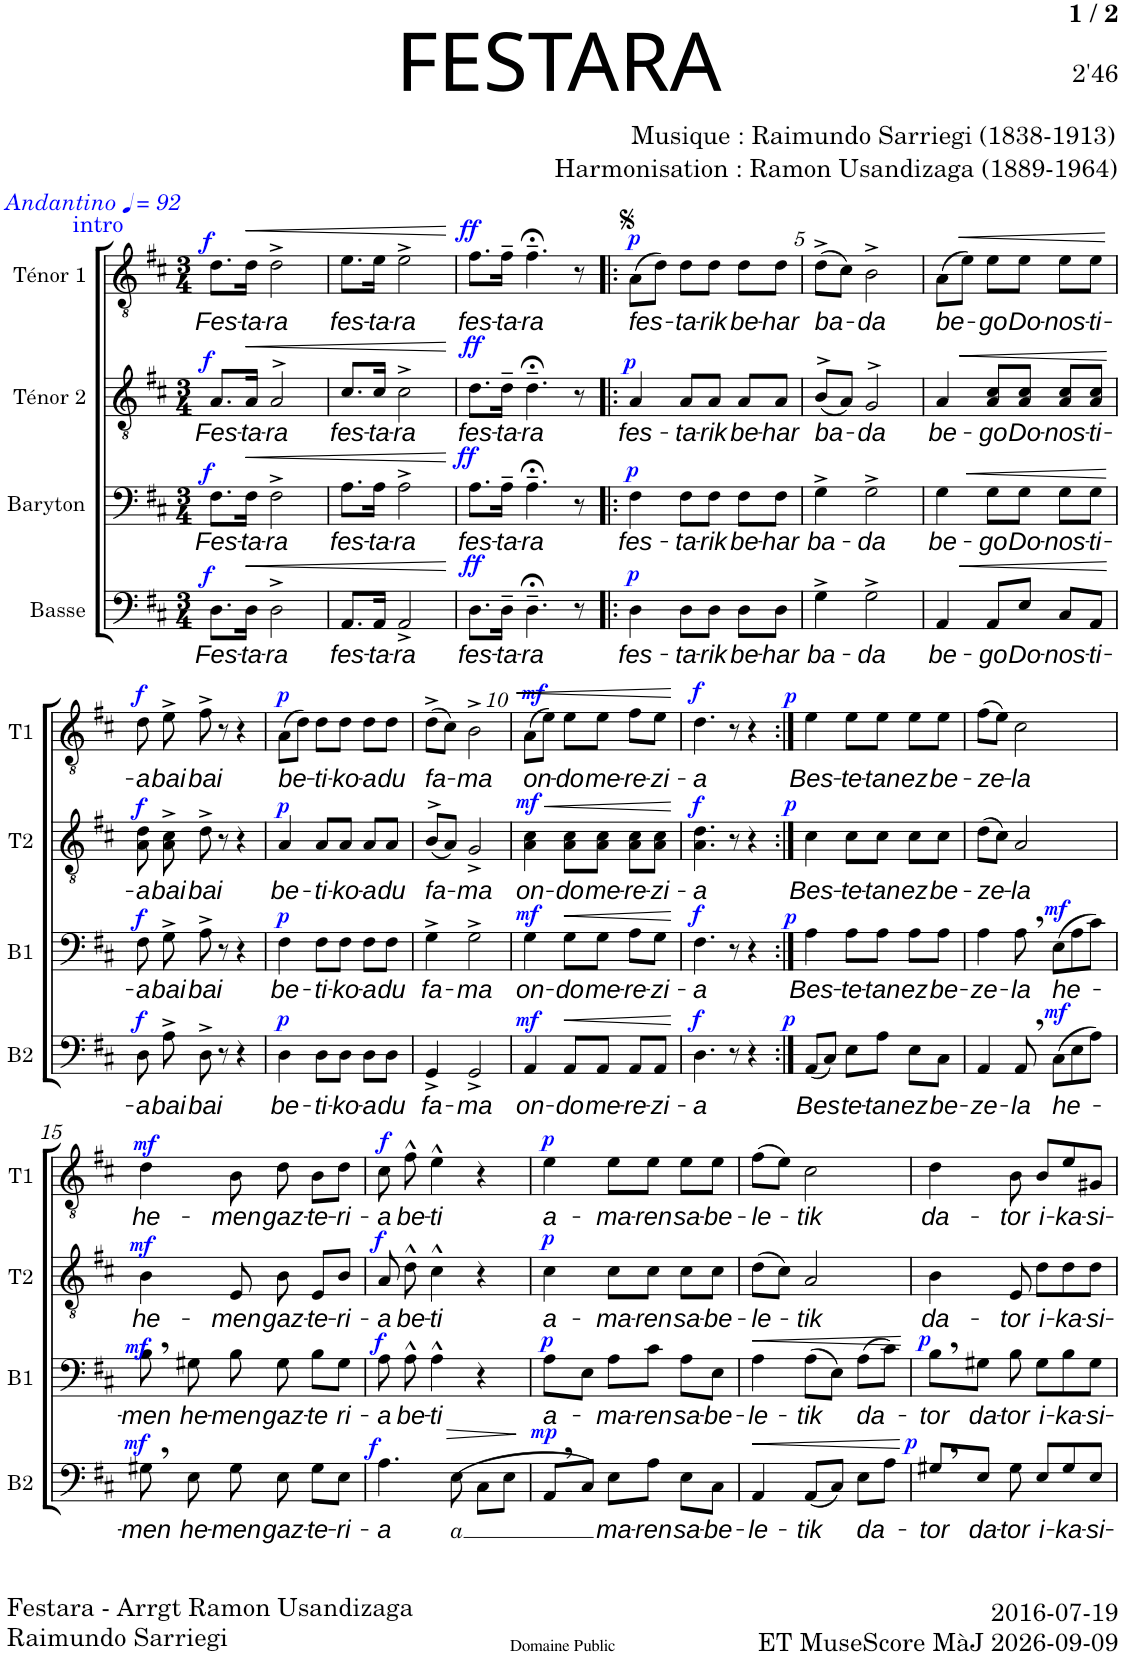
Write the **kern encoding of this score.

**kern	**text	**dynam	**kern	**text	**dynam	**kern	**text	**dynam	**kern	**text	**dynam
*part4	*part4	*part4	*part3	*part3	*part3	*part2	*part2	*part2	*part1	*part1	*part1
*staff4	*staff4	*staff4	*staff3	*staff3	*staff3	*staff2	*staff2	*staff2	*staff1	*staff1	*staff1
*I"Basse	*	*	*I"Baryton	*	*	*I"Ténor 2	*	*	*I"Ténor 1	*	*
*I'B2	*	*	*I'B1	*	*	*I'T2	*	*	*I'T1	*	*
*clefF4	*	*	*clefF4	*	*	*clefGv2	*	*	*clefGv2	*	*
*k[f#c#]	*	*	*k[f#c#]	*	*	*k[f#c#]	*	*	*k[f#c#]	*	*
*M3/4	*	*	*M3/4	*	*	*M3/4	*	*	*M3/4	*	*
*MM92	*	*	*MM92	*	*	*MM92	*	*	*MM92	*	*
=1	=1	=1	=1	=1	=1	=1	=1	=1	=1	=1	=1
!	!	!	!	!	!	!	!	!	!LO:TX:a:i:t=Andantino	!	!
!	!	!	!	!	!	!	!	!	!LO:TX:a:color=#0000FF:t=intro	!	!
!	!LO:LY:b	!LO:DY:a	!	!LO:LY:b	!LO:DY:a	!	!LO:LY:b	!LO:DY:a	!	!LO:LY:b	!LO:DY:a
8.D\L	Fes-	f	8.F#\L	Fes-	f	8.A/L	Fes-	f	8.d\L	Fes-	f
!	!LO:LY:b	!LO:HP:b	!	!LO:LY:b	!LO:HP:b	!	!LO:LY:b	!LO:HP:b	!	!LO:LY:b	!LO:HP:b
16D\Jk	-ta-	<	16F#\Jk	-ta-	<	16A/Jk	-ta-	<	16d\Jk	-ta-	<
!	!LO:LY:b	!	!	!LO:LY:b	!	!	!LO:LY:b	!	!	!LO:LY:b	!
2D^\	-ra	.	2F#^\	-ra	.	2A^>/	-ra	.	2d^\	-ra	.
=2	=2	=2	=2	=2	=2	=2	=2	=2	=2	=2	=2
!	!LO:LY:b	!	!	!LO:LY:b	!	!	!LO:LY:b	!	!	!LO:LY:b	!
8.AA/L	fes-	.	8.A\L	fes-	.	8.c#/L	fes-	.	8.e\L	fes-	.
!	!LO:LY:b	!	!	!LO:LY:b	!	!	!LO:LY:b	!	!	!LO:LY:b	!
16AA/Jk	-ta-	.	16A\Jk	-ta-	.	16c#/Jk	-ta-	.	16e\Jk	-ta-	.
!	!LO:LY:b	!	!	!LO:LY:b	!	!	!LO:LY:b	!	!	!LO:LY:b	!
2AA^/	-ra	.	2A^\	-ra	.	2c#^\	-ra	.	2e^\	-ra	.
.	.	[	.	.	[	.	.	[	.	.	[
=3	=3	=3	=3	=3	=3	=3	=3	=3	=3	=3	=3
!	!LO:LY:b	!LO:DY:a	!	!LO:LY:b	!LO:DY:a	!	!LO:LY:b	!LO:DY:a	!	!LO:LY:b	!LO:DY:a
8.D\L	fes-	ff	8.A\L	fes-	ff	8.d\L	fes-	ff	8.f#\L	fes-	ff
!	!LO:LY:b	!	!	!LO:LY:b	!	!	!LO:LY:b	!	!	!LO:LY:b	!
16D~\Jk	-ta-	.	16A~\Jk	-ta-	.	16d~\Jk	-ta-	.	16f#~\Jk	-ta-	.
!	!LO:LY:b	!	!	!LO:LY:b	!	!	!LO:LY:b	!	!	!LO:LY:b	!
4.D;<~\	-ra	.	4.A;<~\	-ra	.	4.d;<~\	-ra	.	4.f#;<~\	-ra	.
8r	.	.	8r	.	.	8r	.	.	8r	.	.
=4!|:	=4!|:	=4!|:	=4!|:	=4!|:	=4!|:	=4!|:	=4!|:	=4!|:	=4!|:	=4!|:	=4!|:
!	!LO:LY:b	!LO:DY:a	!	!LO:LY:b	!LO:DY:a	!	!LO:LY:b	!LO:DY:a	!	!LO:LY:b	!LO:DY:a
4D\	fes-	p	4F#\	fes-	p	4A/	fes-	p	(8A\L	fes-	p
.	.	.	.	.	.	.	.	.	8d\J)	.	.
!	!LO:LY:b	!	!	!LO:LY:b	!	!	!LO:LY:b	!	!	!LO:LY:b	!
8D\L	-ta-	.	8F#\L	-ta-	.	8A/L	-ta-	.	8d\L	-ta-	.
!	!LO:LY:b	!	!	!LO:LY:b	!	!	!LO:LY:b	!	!	!LO:LY:b	!
8D\J	-rik	.	8F#\J	-rik	.	8A/J	-rik	.	8d\J	-rik	.
!	!LO:LY:b	!	!	!LO:LY:b	!	!	!LO:LY:b	!	!	!LO:LY:b	!
8D\L	be-	.	8F#\L	be-	.	8A/L	be-	.	8d\L	be-	.
!	!LO:LY:b	!	!	!LO:LY:b	!	!	!LO:LY:b	!	!	!LO:LY:b	!
8D\J	-har	.	8F#\J	-har	.	8A/J	-har	.	8d\J	-har	.
=5	=5	=5	=5	=5	=5	=5	=5	=5	=5	=5	=5
!	!LO:LY:b	!	!	!LO:LY:b	!	!	!LO:LY:b	!	!	!LO:LY:b	!
4G^\	ba-	.	4G^\	ba-	.	(8B^>/L	ba-	.	(8d^\L	ba-	.
.	.	.	.	.	.	8A/J)	.	.	8c#\J)	.	.
!	!LO:LY:b	!	!	!LO:LY:b	!	!	!LO:LY:b	!	!	!LO:LY:b	!
2G^\	-da	.	2G^\	-da	.	2G^>/	-da	.	2B^\	-da	.
=6	=6	=6	=6	=6	=6	=6	=6	=6	=6	=6	=6
!	!LO:LY:b	!	!	!LO:LY:b	!LO:HP:b	!	!LO:LY:b	!	!	!LO:LY:b	!
4AA/	be-	.	4G\	be-	<	4A/	be-	.	(8A\L	be-	.
!	!	!	!	!	!	!	!	!	!	!	!LO:HP:b
.	.	.	.	.	.	.	.	.	8e\J)	.	<
!	!LO:LY:b	!LO:HP:b	!	!LO:LY:b	!	!	!LO:LY:b	!LO:HP:b	!	!LO:LY:b	!
8AA/L	-go	<	8G\L	-go	.	8A/ 8c#/L	-go	<	8e\L	-go	.
!	!LO:LY:b	!	!	!LO:LY:b	!	!	!LO:LY:b	!	!	!LO:LY:b	!
8E/J	Do-	.	8G\J	Do-	.	8A/ 8c#/J	Do-	.	8e\J	Do-	.
!	!LO:LY:b	!	!	!LO:LY:b	!	!	!LO:LY:b	!	!	!LO:LY:b	!
8C#/L	-nos-	.	8G\L	-nos-	.	8A/ 8c#/L	-nos-	.	8e\L	-nos-	.
!	!LO:LY:b	!	!	!LO:LY:b	!	!	!LO:LY:b	!	!	!LO:LY:b	!
8AA/J	-ti-	.	8G\J	-ti-	[	8A/ 8c#/J	-ti-	.	8e\J	-ti-	.
.	.	[	.	.	.	.	.	[	.	.	[
!!LO:LB:g=z
=7	=7	=7	=7	=7	=7	=7	=7	=7	=7	=7	=7
!	!LO:LY:b	!LO:DY:a	!	!LO:LY:b	!LO:DY:a	!	!LO:LY:b	!LO:DY:a	!	!LO:LY:b	!LO:DY:a
8D\	-a	f	8F#\	-a	f	8A\ 8d\	-a	f	8d\	-a	f
!	!LO:LY:b	!	!	!LO:LY:b	!	!	!LO:LY:b	!	!	!LO:LY:b	!
8A^\	bai	.	8G^\	bai	.	8A\^ 8c#\^	bai	.	8e^\	bai	.
!	!LO:LY:b	!	!	!LO:LY:b	!	!	!LO:LY:b	!	!	!LO:LY:b	!
8D^\	bai	.	8A^\	bai	.	8d^\	bai	.	8f#^\	bai	.
8r	.	.	8r	.	.	8r	.	.	8r	.	.
4r	.	.	4r	.	.	4r	.	.	4r	.	.
=8	=8	=8	=8	=8	=8	=8	=8	=8	=8	=8	=8
!	!LO:LY:b	!LO:DY:a	!	!LO:LY:b	!LO:DY:a	!	!LO:LY:b	!LO:DY:a	!	!LO:LY:b	!LO:DY:a
4D\	be-	p	4F#\	be-	p	4A/	be-	p	(8A\L	be-	p
.	.	.	.	.	.	.	.	.	8d\J)	.	.
!	!LO:LY:b	!	!	!LO:LY:b	!	!	!LO:LY:b	!	!	!LO:LY:b	!
8D\L	-ti-	.	8F#\L	-ti-	.	8A/L	-ti-	.	8d\L	-ti-	.
!	!LO:LY:b	!	!	!LO:LY:b	!	!	!LO:LY:b	!	!	!LO:LY:b	!
8D\J	-ko-	.	8F#\J	-ko-	.	8A/J	-ko-	.	8d\J	-ko-	.
!	!LO:LY:b	!	!	!LO:LY:b	!	!	!LO:LY:b	!	!	!LO:LY:b	!
8D\L	-a	.	8F#\L	-a	.	8A/L	-a	.	8d\L	-a	.
!	!LO:LY:b	!	!	!LO:LY:b	!	!	!LO:LY:b	!	!	!LO:LY:b	!
8D\J	du	.	8F#\J	du	.	8A/J	du	.	8d\J	du	.
=9	=9	=9	=9	=9	=9	=9	=9	=9	=9	=9	=9
!	!LO:LY:b	!	!	!LO:LY:b	!	!	!LO:LY:b	!	!	!LO:LY:b	!
4GG^/	fa-	.	4G^\	fa-	.	(8B^>/L	fa-	.	(8d^\L	fa-	.
.	.	.	.	.	.	8A/J)	.	.	8c#\J)	.	.
!	!LO:LY:b	!	!	!LO:LY:b	!	!	!LO:LY:b	!	!	!LO:LY:b	!
2GG^/	-ma	.	2G^\	-ma	.	2G^/	-ma	.	2B^\	-ma	.
=10	=10	=10	=10	=10	=10	=10	=10	=10	=10	=10	=10
!	!LO:LY:b	!LO:DY:a	!	!LO:LY:b	!LO:DY:a	!	!LO:LY:b	!LO:DY:a	!	!LO:LY:b	!LO:DY:a
4AA/	on-	mf	4G\	on-	mf	4A\ 4c#\	on-	mf	(8A\L	on-	mf
!	!	!	!	!	!	!	!	!	!	!	!LO:HP:b
.	.	.	.	.	.	.	.	.	8e\J)	.	<
!	!LO:LY:b	!LO:HP:b	!	!LO:LY:b	!LO:HP:b	!	!LO:LY:b	!LO:HP:b	!	!LO:LY:b	!
8AA/L	-do	<	8G\L	-do	<	8A\ 8c#\L	-do	<	8e\L	-do	.
!	!LO:LY:b	!	!	!LO:LY:b	!	!	!LO:LY:b	!	!	!LO:LY:b	!
8AA/J	me-	.	8G\J	me-	.	8A\ 8c#\J	me-	.	8e\J	me-	.
!	!LO:LY:b	!	!	!LO:LY:b	!	!	!LO:LY:b	!	!	!LO:LY:b	!
8AA/L	-re-	.	8A\L	-re-	.	8A\ 8c#\L	-re-	.	8f#\L	-re-	.
!	!LO:LY:b	!	!	!LO:LY:b	!	!	!LO:LY:b	!	!	!LO:LY:b	!
8AA/J	-zi-	.	8G\J	-zi-	.	8A\ 8c#\J	-zi-	.	8e\J	-zi-	.
.	.	[	.	.	[	.	.	[	.	.	[
=12	=12	=12	=12	=12	=12	=12	=12	=12	=12	=12	=12
!	!LO:LY:b	!LO:DY:a	!	!LO:LY:b	!LO:DY:a	!	!LO:LY:b	!LO:DY:a	!	!LO:LY:b	!LO:DY:a
4.D\	-a	f	4.F#\	-a	f	4.A\ 4.d\	-a	f	4.d\	-a	f
8r	.	.	8r	.	.	8r	.	.	8r	.	.
4r	.	.	4r	.	.	4r	.	.	4r	.	.
=13:|!	=13:|!	=13:|!	=13:|!	=13:|!	=13:|!	=13:|!	=13:|!	=13:|!	=13:|!	=13:|!	=13:|!
!	!LO:LY:b	!LO:DY:a	!	!LO:LY:b	!LO:DY:a	!	!LO:LY:b	!LO:DY:a	!	!LO:LY:b	!LO:DY:a
(8AA/L	Bes	p	4A\	Bes-	p	4c#\	Bes-	p	4e\	Bes-	p
8C#/J)	.	.	.	.	.	.	.	.	.	.	.
!	!LO:LY:b	!	!	!LO:LY:b	!	!	!LO:LY:b	!	!	!LO:LY:b	!
8E\L	te-	.	8A\L	-te-	.	8c#\L	-te-	.	8e\L	-te-	.
!	!LO:LY:b	!	!	!LO:LY:b	!	!	!LO:LY:b	!	!	!LO:LY:b	!
8A\J	-tan	.	8A\J	-tan	.	8c#\J	-tan	.	8e\J	-tan	.
!	!LO:LY:b	!	!	!LO:LY:b	!	!	!LO:LY:b	!	!	!LO:LY:b	!
8E\L	ez	.	8A\L	ez	.	8c#\L	ez	.	8e\L	ez	.
!	!LO:LY:b	!	!	!LO:LY:b	!	!	!LO:LY:b	!	!	!LO:LY:b	!
8C#\J	be-	.	8A\J	be-	.	8c#\J	be-	.	8e\J	be-	.
=14	=14	=14	=14	=14	=14	=14	=14	=14	=14	=14	=14
!	!LO:LY:b	!	!	!LO:LY:b	!	!	!LO:LY:b	!	!	!LO:LY:b	!
4AA/	-ze-	.	4A\	-ze-	.	(8d\L	-ze-	.	(8f#\L	-ze-	.
.	.	.	.	.	.	8c#\J)	.	.	8e\J)	.	.
!	!LO:LY:b	!	!	!LO:LY:b	!	!	!LO:LY:b	!	!	!LO:LY:b	!
8AA,/	-la	.	8A,\	-la	.	2A/	-la	.	2c#\	-la	.
!	!LO:LY:b	!LO:DY:a	!	!LO:LY:b	!LO:DY:a	!	!	!	!	!	!
(8C#\L	he-	mf	(8E\L	he-	mf	.	.	.	.	.	.
8E\	.	.	8A\	.	.	.	.	.	.	.	.
8A\J)	.	.	8c#\J)	.	.	.	.	.	.	.	.
!!LO:LB:g=z
=15	=15	=15	=15	=15	=15	=15	=15	=15	=15	=15	=15
!	!LO:LY:b	!LO:DY:a	!	!LO:LY:b	!LO:DY:a	!	!LO:LY:b	!LO:DY:a	!	!LO:LY:b	!LO:DY:a
8G#X,\	-men	mf	8B,\	-men	mf	4B\	he-	mf	4d\	he-	mf
!	!LO:LY:b	!	!	!LO:LY:b	!	!	!	!	!	!	!
8E\	he-	.	8G#X\	he-	.	.	.	.	.	.	.
!	!LO:LY:b	!	!	!LO:LY:b	!	!	!LO:LY:b	!	!	!LO:LY:b	!
8G#\	-men	.	8B\	-men	.	8E/	-men	.	8B\	-men	.
!	!LO:LY:b	!	!	!LO:LY:b	!	!	!LO:LY:b	!	!	!LO:LY:b	!
8E\	gaz-	.	8G#\	gaz-	.	8B\	gaz-	.	8d\	gaz-	.
!	!LO:LY:b	!	!	!LO:LY:b	!	!	!LO:LY:b	!	!	!LO:LY:b	!
8G#\L	-te-	.	8B\L	-te	.	8E/L	-te-	.	8B\L	-te-	.
!	!LO:LY:b	!	!	!LO:LY:b	!	!	!LO:LY:b	!	!	!LO:LY:b	!
8E\J	-ri-	.	8G#\J	ri-	.	8B/J	-ri-	.	8d\J	-ri-	.
=16	=16	=16	=16	=16	=16	=16	=16	=16	=16	=16	=16
!	!LO:LY:b	!LO:DY:a	!	!LO:LY:b	!LO:DY:a	!	!LO:LY:b	!LO:DY:a	!	!LO:LY:b	!LO:DY:a
4.A\	-a	f	8A\	-a	f	8A/	-a	f	8c#\	-a	f
!	!	!	!	!LO:LY:b	!	!	!LO:LY:b	!	!	!LO:LY:b	!
.	.	.	8A^^\	be-	.	8d^^\	be-	.	8f#^^\	be-	.
!	!	!	!	!LO:LY:b	!	!	!LO:LY:b	!	!	!LO:LY:b	!
.	.	.	4A^^\	-ti	.	4c#^^\	-ti	.	4e^^\	-ti	.
!	!LO:LY:b	!LO:HP:b	!	!	!	!	!	!	!	!	!
(8E\	a	>	.	.	.	.	.	.	.	.	.
8C#\L	.	.	4r	.	.	4r	.	.	4r	.	.
8E\J	.	.	.	.	.	.	.	.	.	.	.
.	.	]	.	.	.	.	.	.	.	.	.
=17	=17	=17	=17	=17	=17	=17	=17	=17	=17	=17	=17
!	!	!LO:DY:a	!	!LO:LY:b	!LO:DY:a	!	!LO:LY:b	!LO:DY:a	!	!LO:LY:b	!LO:DY:a
8AA,/L	.	mp	8A\L	a-	p	4c#\	a-	p	4e\	a-	p
8C#/J)	.	.	8E\J	.	.	.	.	.	.	.	.
!	!LO:LY:b	!	!	!LO:LY:b	!	!	!LO:LY:b	!	!	!LO:LY:b	!
8E\L	ma-	.	8A\L	-ma-	.	8c#\L	-ma-	.	8e\L	-ma-	.
!	!LO:LY:b	!	!	!LO:LY:b	!	!	!LO:LY:b	!	!	!LO:LY:b	!
8A\J	-ren	.	8c#\J	-ren	.	8c#\J	-ren	.	8e\J	-ren	.
!	!LO:LY:b	!	!	!LO:LY:b	!	!	!LO:LY:b	!	!	!LO:LY:b	!
8E\L	sa-	.	8A\L	sa-	.	8c#\L	sa-	.	8e\L	sa-	.
!	!LO:LY:b	!	!	!LO:LY:b	!	!	!LO:LY:b	!	!	!LO:LY:b	!
8C#\J	-be-	.	8E\J	-be-	.	8c#\J	-be-	.	8e\J	-be-	.
=18	=18	=18	=18	=18	=18	=18	=18	=18	=18	=18	=18
!	!LO:LY:b	!LO:HP:b	!	!LO:LY:b	!LO:HP:b	!	!LO:LY:b	!	!	!LO:LY:b	!
4AA/	-le-	<	4A\	-le-	<	(8d\L	-le-	.	(8f#\L	-le-	.
.	.	.	.	.	.	8c#\J)	.	.	8e\J)	.	.
!	!LO:LY:b	!	!	!LO:LY:b	!	!	!LO:LY:b	!	!	!LO:LY:b	!
(8AA/L	-tik	.	(8A\L	-tik	.	2A/	-tik	.	2c#\	-tik	.
8C#/J)	.	.	8E\J)	.	.	.	.	.	.	.	.
!	!LO:LY:b	!	!	!LO:LY:b	!	!	!	!	!	!	!
8E\L	-da-	.	(8A\L	-da-	.	.	.	.	.	.	.
8A\J	.	.	8c#\J)	.	.	.	.	.	.	.	.
.	.	[	.	.	[	.	.	.	.	.	.
=19	=19	=19	=19	=19	=19	=19	=19	=19	=19	=19	=19
!	!LO:LY:b	!LO:DY:a	!	!LO:LY:b	!LO:DY:a	!	!LO:LY:b	!	!	!LO:LY:b	!
8G#X,/L	-tor	p	8B,\L	-tor	p	4B\	da-	.	4d\	da-	.
!	!LO:LY:b	!	!	!LO:LY:b	!	!	!	!	!	!	!
8E/J	da-	.	8G#X\J	da-	.	.	.	.	.	.	.
!	!LO:LY:b	!	!	!LO:LY:b	!	!	!LO:LY:b	!	!	!LO:LY:b	!
8G#\	-tor	.	8B\	-tor	.	8E/	-tor	.	8B\	-tor	.
!	!LO:LY:b	!	!	!LO:LY:b	!	!	!LO:LY:b	!	!	!LO:LY:b	!
8E/L	i-	.	8G#\L	i-	.	8d\L	i-	.	8B/L	i-	.
!	!LO:LY:b	!	!	!LO:LY:b	!	!	!LO:LY:b	!	!	!LO:LY:b	!
8G#/	-ka-	.	8B\	-ka-	.	8d\	-ka-	.	8e/	-ka-	.
!	!LO:LY:b	!	!	!LO:LY:b	!	!	!LO:LY:b	!	!	!LO:LY:b	!
8E/J	-si-	.	8G#\J	-si-	.	8d\J	-si-	.	8G#X/J	-si-	.
=	=	=	=	=	=	=	=	=	=	=	=
*-	*-	*-	*-	*-	*-	*-	*-	*-	*-	*-	*-
